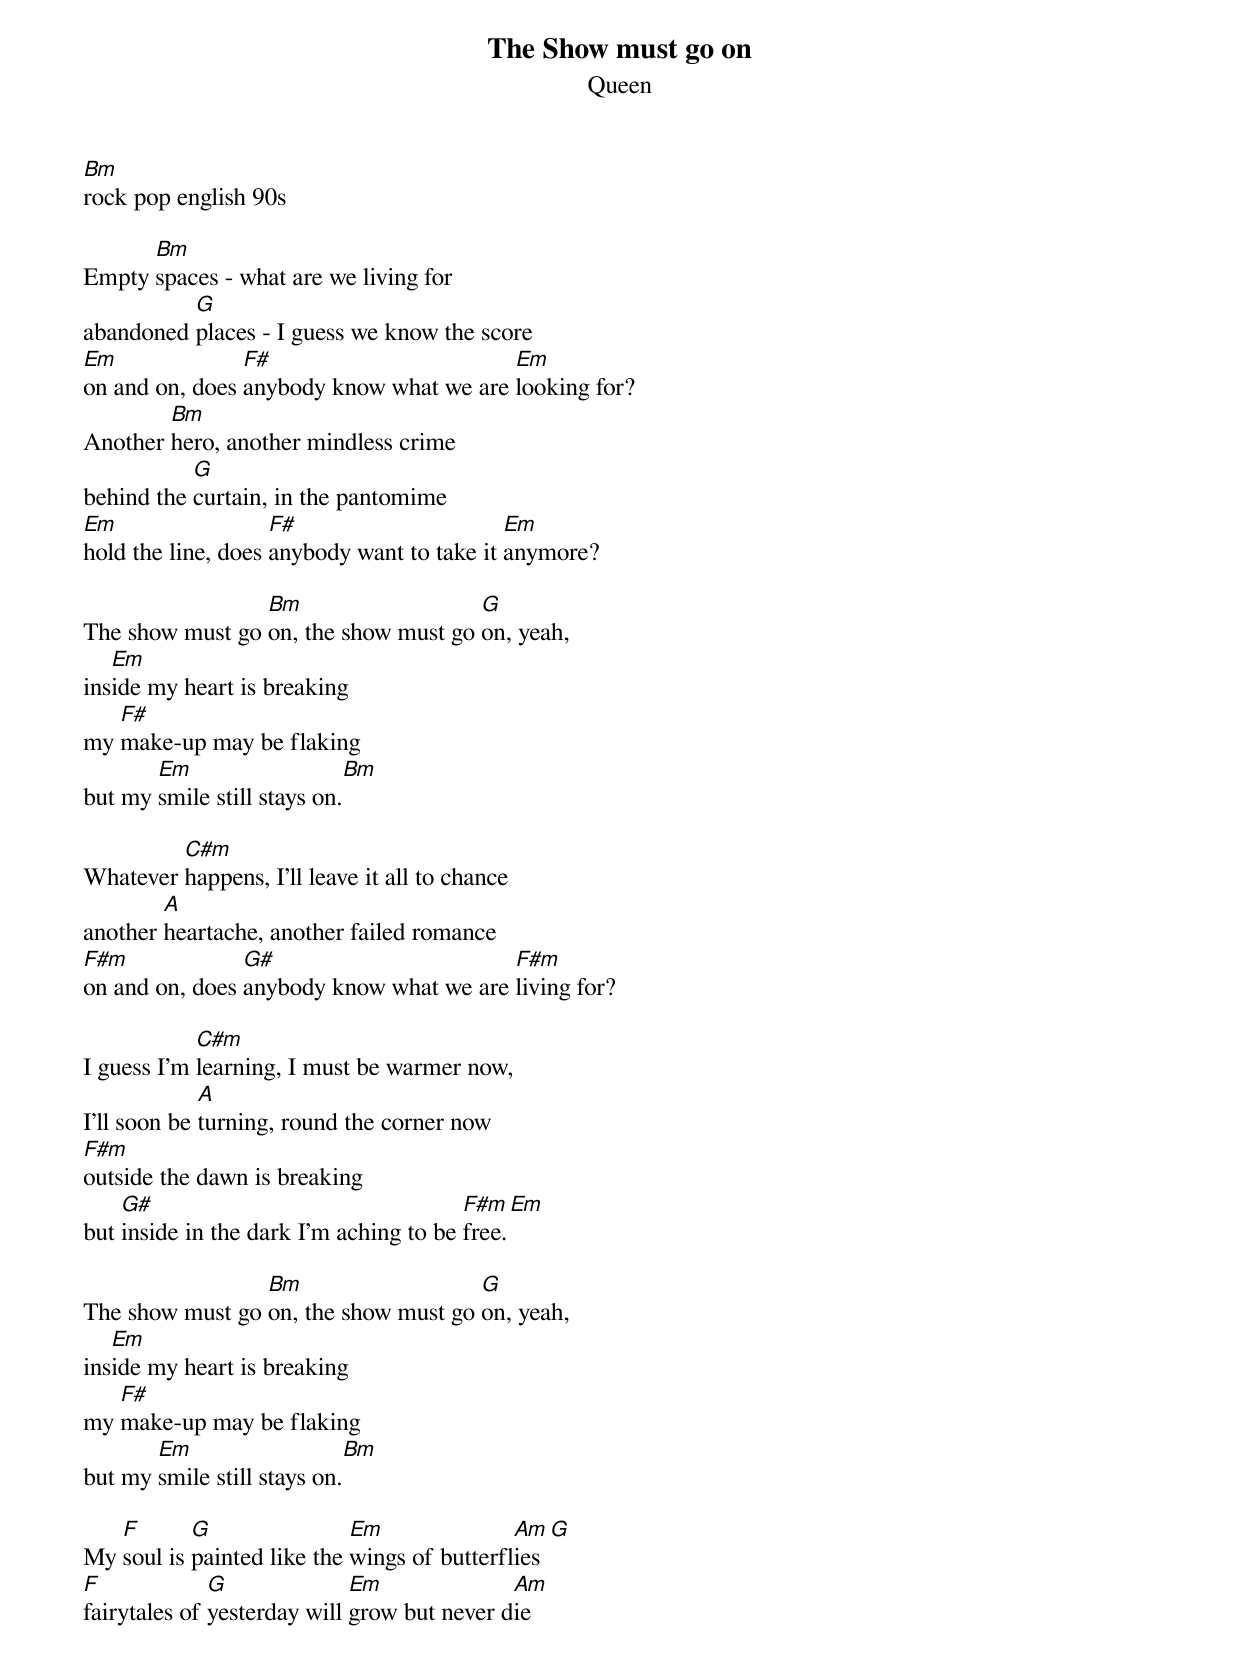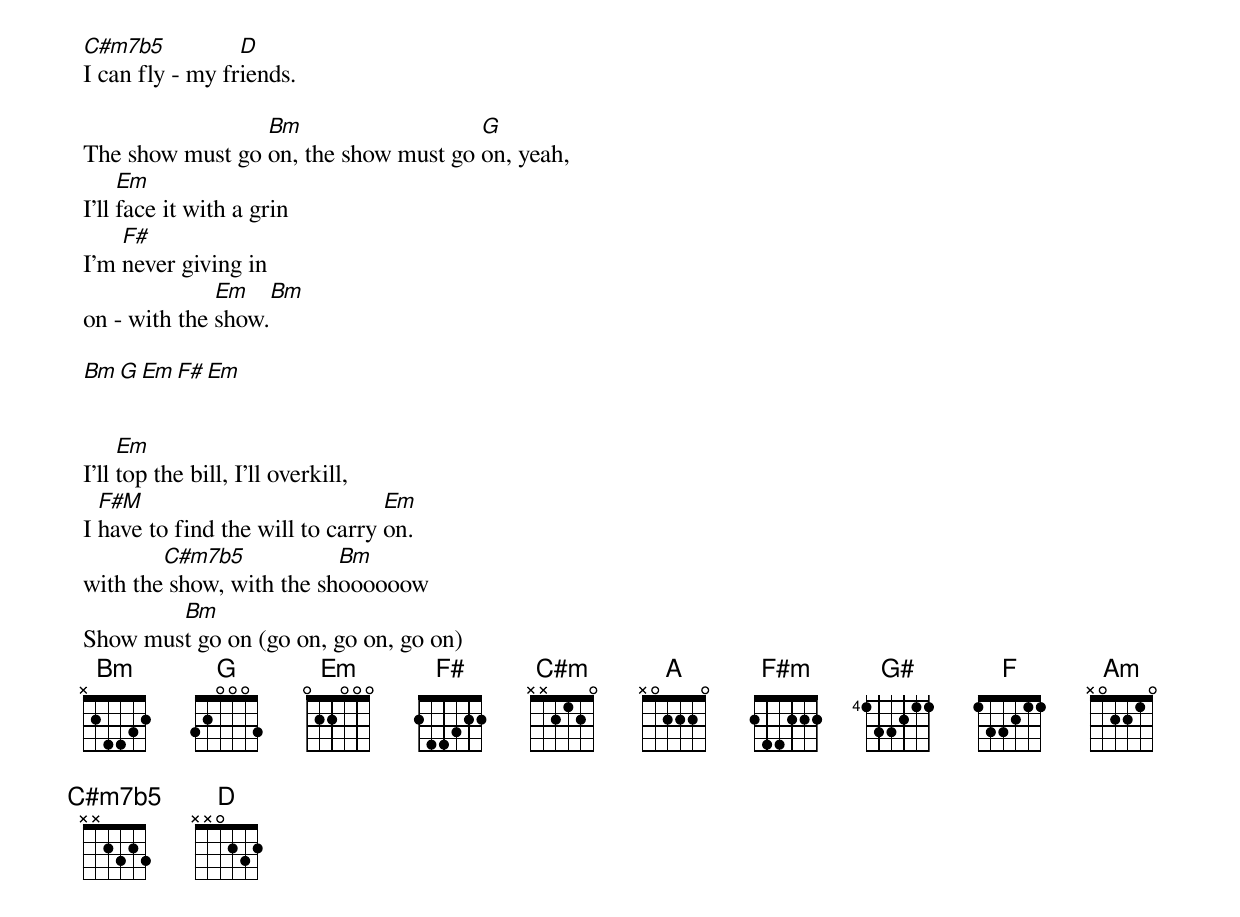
The Show must go on
Queen
Bm
rock pop english 90s

      Bm
Empty spaces - what are we living for
          G
abandoned places - I guess we know the score
Em              F#                       Em
on and on, does anybody know what we are looking for?
        Bm
Another hero, another mindless crime
           G
behind the curtain, in the pantomime
Em                  F#                      Em
hold the line, does anybody want to take it anymore?

                 Bm                   G
The show must go on, the show must go on, yeah,
   Em
inside my heart is breaking
   F#
my make-up may be flaking
       Em                     Bm
but my smile still stays on.

         C#m
Whatever happens, I'll leave it all to chance
        A
another heartache, another failed romance
F#m             G#                       F#m
on and on, does anybody know what we are living for?

            C#m
I guess I'm learning, I must be warmer now,
             A
I'll soon be turning, round the corner now
F#m
outside the dawn is breaking
    G#                                  F#m    Em
but inside in the dark I'm aching to be free.

                 Bm                   G
The show must go on, the show must go on, yeah,
   Em
inside my heart is breaking
   F#
my make-up may be flaking
       Em                     Bm
but my smile still stays on.

   F       G                Em               Am G
My soul is painted like the wings of butterflies
F             G              Em              Am
fairytales of yesterday will grow but never die
C#m7b5           D
I can fly - my friends.

                 Bm                   G
The show must go on, the show must go on, yeah,
     Em
I'll face it with a grin
    F#
I'm never giving in
              Em     Bm
on - with the show.

Bm   G   Em   F#   Em


     Em
I'll top the bill, I'll overkill,
  F#M                            Em
I have to find the will to carry on.
        C#m7b5            Bm
with the show, with the shoooooow
        Bm
Show must go on (go on, go on, go on)
